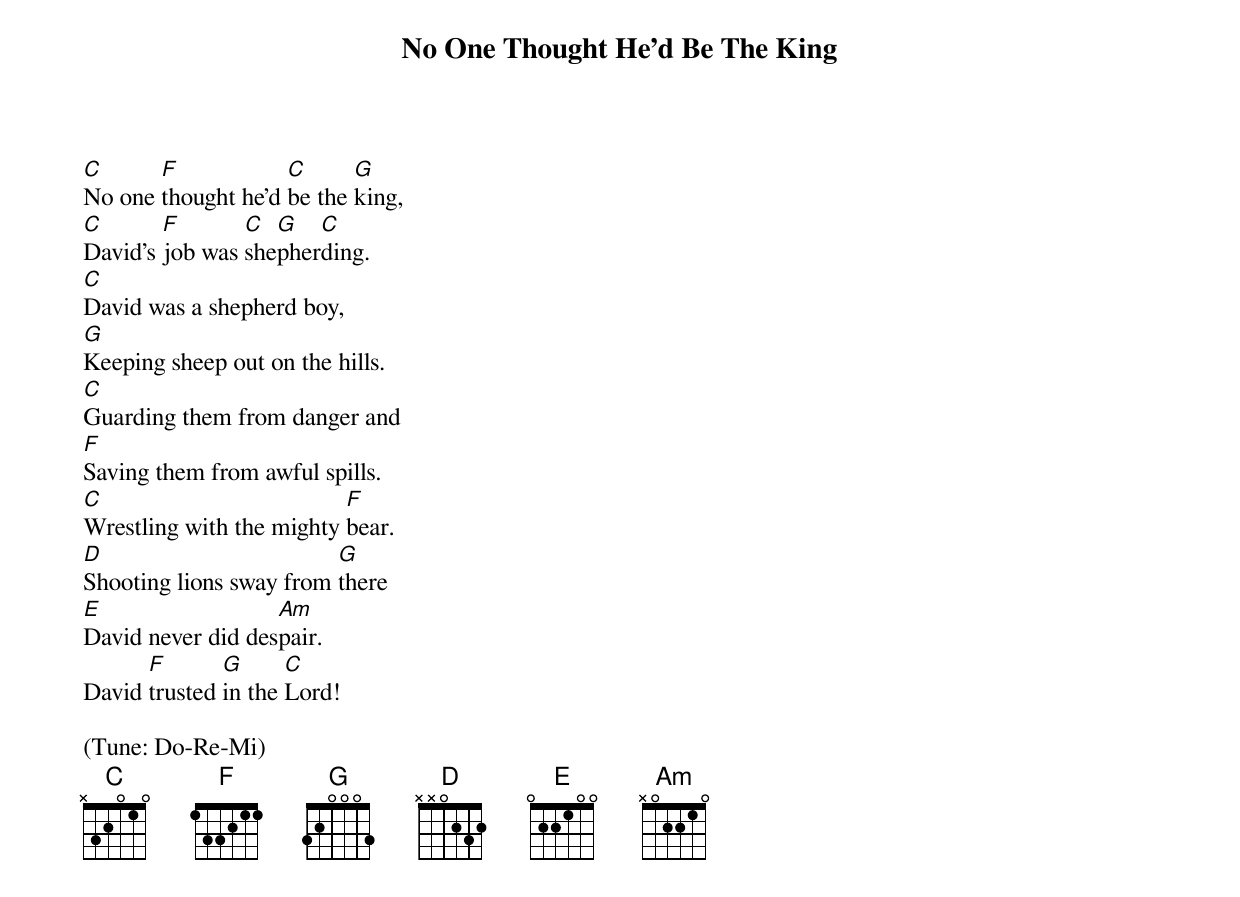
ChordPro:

{title: No One Thought He'd Be The King}


[C]No one [F]thought he'd [C]be the [G]king,
[C]David's [F]job was [C]she[G]pher[C]ding.
[C]David was a shepherd boy,
[G]Keeping sheep out on the hills.
[C]Guarding them from danger and
[F]Saving them from awful spills.
[C]Wrestling with the mighty [F]bear.
[D]Shooting lions sway from [G]there
[E]David never did des[Am]pair.
David [F]trusted [G]in the [C]Lord!

(Tune: Do-Re-Mi)
